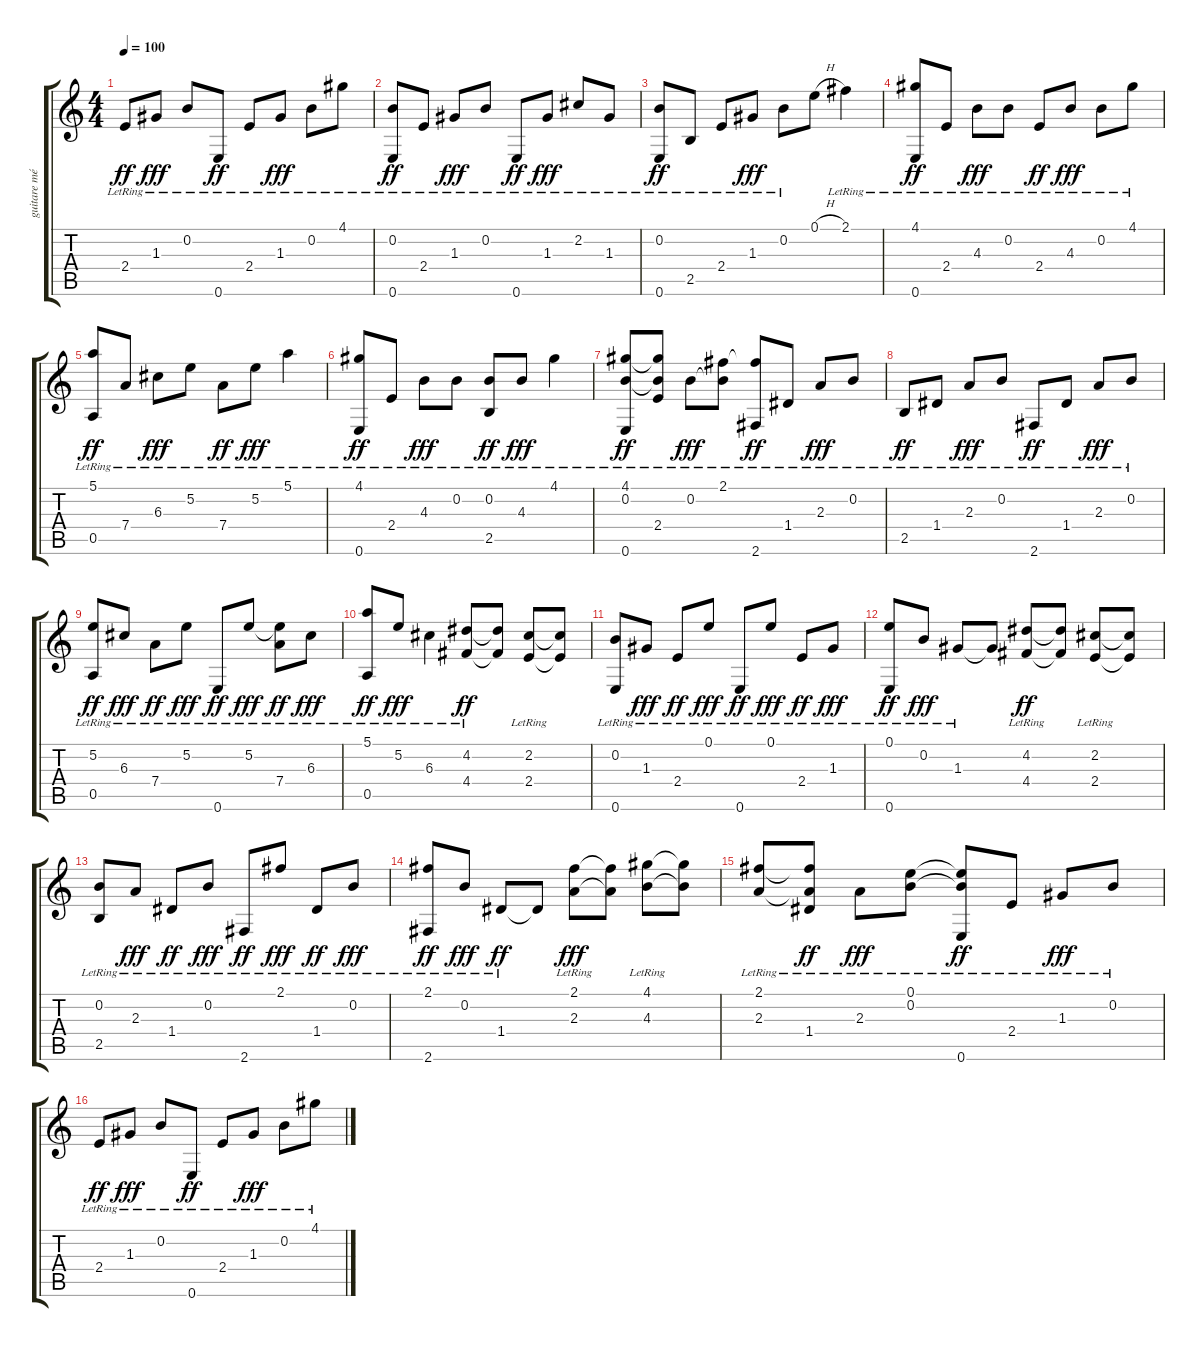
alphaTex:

\track ("guitare mélodique" "guitare mé") {instrument acousticguitarsteel}
\staff {score tabs}
\tuning (E4 B3 G3 D3 A2 E2) {hide}
\ts (4 4)
\tempo 100
\clef g2
\ks c
2.4{lr}.8{dy ff} 1.3{lr}.8{dy fff} 0.2{lr}.8 0.6{lr}.8{dy ff} 2.4{lr}.8 1.3{lr}.8{dy fff} 0.2{lr}.8 4.1{lr}.8 |
(0.2{lr} 0.6{lr}).8{dy ff} 2.4{lr}.8 1.3{lr}.8{dy fff} 0.2{lr}.8 0.6{lr}.8{dy ff} 1.3{lr}.8{dy fff} 2.2{lr}.8 1.3{lr}.8 |
(0.2{lr} 0.6{lr}).8{dy ff} 2.5{lr}.8 2.4{lr}.8 1.3{lr}.8{dy fff} 0.2{lr}.8 0.1{h}.8 2.1{lr}.4 |
(4.1{lr} 0.6{lr}).8{dy ff} 2.4{lr}.8 4.3{lr}.8{dy fff} 0.2{lr}.8 2.4{lr}.8{dy ff} 4.3{lr}.8{dy fff} 0.2{lr}.8 4.1{lr}.8 |
(5.1{lr} 0.5{lr}).8{dy ff} 7.4{lr}.8 6.3{lr}.8{dy fff} 5.2{lr}.8 7.4{lr}.8{dy ff} 5.2{lr}.8{dy fff} 5.1{lr}.4 |
(4.1{lr} 0.6{lr}).8{dy ff} 2.4{lr}.8 4.3{lr}.8{dy fff} 0.2{lr}.8 (0.2{lr} 2.5{lr}).8{dy ff} 4.3{lr}.8{dy fff} 4.1{lr}.4 |
(4.1{lr} 0.2{lr} 0.6{lr}).8{dy ff} (4.1{t} 0.2{t} 2.4{lr}).8 0.2{lr}.8{dy fff} (2.1{lr} 0.2{t}).8 (2.1{t} 2.6{lr}).8{dy ff} 1.4{lr}.8 2.3{lr}.8{dy fff} 0.2{lr}.8 |
2.5{lr}.8{dy ff} 1.4{lr}.8 2.3{lr}.8{dy fff} 0.2{lr}.8 2.6{lr}.8{dy ff} 1.4{lr}.8 2.3{lr}.8{dy fff} 0.2{lr}.8 |
(5.2{lr} 0.5{lr}).8{dy ff} 6.3{lr}.8{dy fff} 7.4{lr}.8{dy ff} 5.2{lr}.8{dy fff} 0.6{lr}.8{dy ff} 5.2{lr}.8{dy fff} (5.2{t} 7.4{lr}).8{dy ff} 6.3{lr}.8{dy fff} |
(5.1{lr} 0.5{lr}).8{dy ff} 5.2{lr}.8{dy fff} 6.3{lr}.4 (4.2{lr} 4.4{lr}).8{dy ff} (4.2{t} 4.4{t}).8 (2.2{lr} 2.4{lr}).8 (2.2{t} 2.4{t}).8 |
(0.2{lr} 0.6{lr}).8 1.3{lr}.8{dy fff} 2.4{lr}.8{dy ff} 0.1{lr}.8{dy fff} 0.6{lr}.8{dy ff} 0.1{lr}.8{dy fff} 2.4{lr}.8{dy ff} 1.3{lr}.8{dy fff} |
(0.1{lr} 0.6{lr}).8{dy ff} 0.2{lr}.8{dy fff} 1.3{lr}.8 1.3{t}.8 (4.2{lr} 4.4{lr}).8{dy ff} (4.2{t} 4.4{t}).8 (2.2{lr} 2.4{lr}).8 (2.2{t} 2.4{t}).8 |
(0.2{lr} 2.5{lr}).8 2.3{lr}.8{dy fff} 1.4{lr}.8{dy ff} 0.2{lr}.8{dy fff} 2.6{lr}.8{dy ff} 2.1{lr}.8{dy fff} 1.4{lr}.8{dy ff} 0.2{lr}.8{dy fff} |
(2.1{lr} 2.6{lr}).8{dy ff} 0.2{lr}.8{dy fff} 1.4{lr}.8{dy ff} 1.4{t}.8 (2.1{lr} 2.3{lr}).8{dy fff} (2.1{t} 2.3{t}).8 (4.1{lr} 4.3{lr}).8 (4.1{t} 4.3{t}).8 |
(2.1{lr} 2.3{lr}).8 (2.1{t} 2.3{t} 1.4{lr}).8{dy ff} 2.3{lr}.8{dy fff} (0.1{lr} 0.2{lr}).8 (0.1{t} 0.2{t} 0.6{lr}).8{dy ff} 2.4{lr}.8 1.3{lr}.8{dy fff} 0.2{lr}.8 |
2.4{lr}.8{dy ff} 1.3{lr}.8{dy fff} 0.2{lr}.8 0.6{lr}.8{dy ff} 2.4{lr}.8 1.3{lr}.8{dy fff} 0.2{lr}.8 4.1{lr}.8
